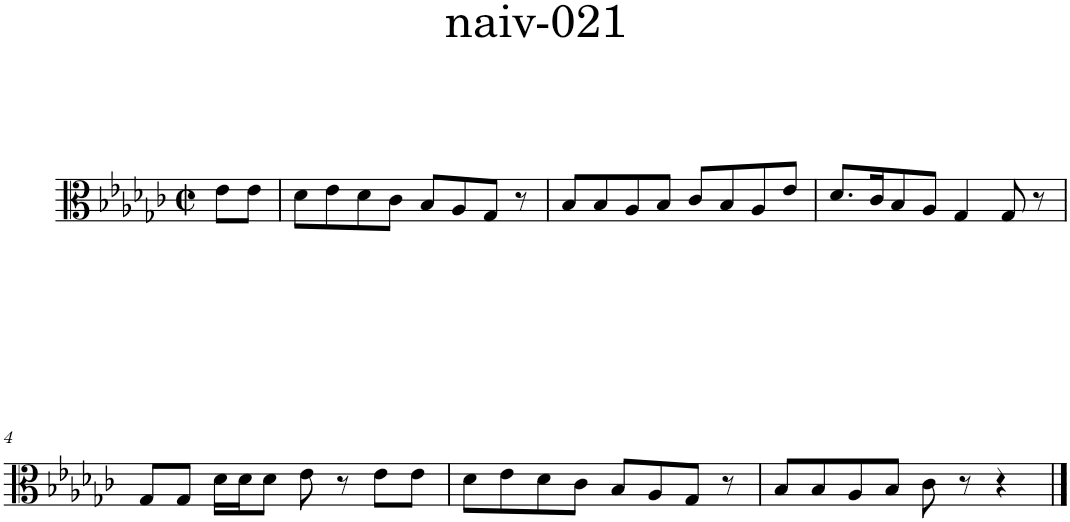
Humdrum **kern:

**kern
*part1
*staff1
*I"Piano
*I'Pno.
*clefC3
*k[b-e-a-d-g-c-]
*M2/2
*met(c|)
=
8e-\L
8e-\J
=1
8d-\L
8e-\
8d-\
8c-\J
8B-/L
8A-/
8G-/J
8r
=2
8B-/L
8B-/
8A-/
8B-/J
8c-/L
8B-/
8A-/
8e-/J
=3
8.d-/L
16c-/K
8B-/
8A-/J
4G-/
8G-/
8r
!!LO:LB:g=z
=4
8G-/L
8G-/J
16d-\LL
16d-\J
8d-\J
8e-\
8r
8e-\L
8e-\J
=5
8d-\L
8e-\
8d-\
8c-\J
8B-/L
8A-/
8G-/J
8r
=6
8B-/L
8B-/
8A-/
8B-/J
8c-\
8r
4r
==
*-
